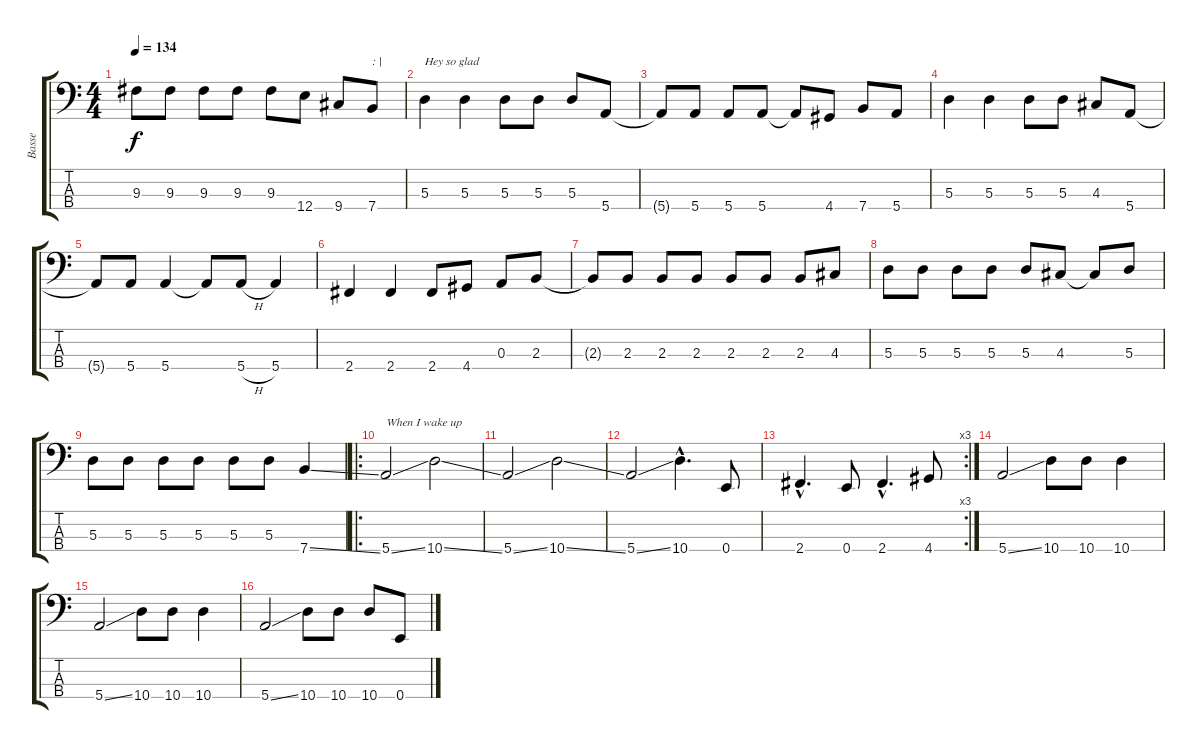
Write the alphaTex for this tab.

\track ("Basse" "Basse") {instrument electricbassfinger}
\staff {score tabs}
\tuning (G2 D2 A1 E1) {hide}
\ts (4 4)
\tempo 134
\clef f4
\ks c
9.3.8{dy f} 9.3.8 9.3.8 9.3.8 9.3.8 12.4.8 9.4.8 7.4.8{txt ": |"} |
5.3.4{txt "Hey so glad"} 5.3.4 5.3.8 5.3.8 5.3.8 5.4.8 |
5.4{t}.8 5.4.8 5.4.8 5.4.8 5.4{t}.8 4.4.8 7.4.8 5.4.8 |
5.3.4 5.3.4 5.3.8 5.3.8 4.3.8 5.4.8 |
5.4{t}.8 5.4.8 5.4.4 5.4{t}.8 5.4{h}.8 5.4.4 |
2.4.4 2.4.4 2.4.8 4.4.8 0.3.8 2.3.8 |
2.3{t}.8 2.3.8 2.3.8 2.3.8 2.3.8 2.3.8 2.3.8 4.3.8 |
5.3.8 5.3.8 5.3.8 5.3.8 5.3.8 4.3.8 4.3{t}.8 5.3.8 |
5.3.8 5.3.8 5.3.8 5.3.8 5.3.8 5.3.8 7.4{ss}.4 |
\ro
5.4{ss}.2{txt "When I wake up"} 10.4{ss}.2 |
5.4{ss}.2 10.4{ss}.2 |
5.4{ss}.2 10.4{hac}.4{d} 0.4.8 |
\rc 3
2.4{hac}.4{d} 0.4.8 2.4{hac}.4{d} 4.4.8 |
5.4{ss}.2 10.4.8 10.4.8 10.4.4 |
5.4{ss}.2 10.4.8 10.4.8 10.4.4 |
5.4{ss}.2 10.4.8 10.4.8 10.4.8 0.4.8
